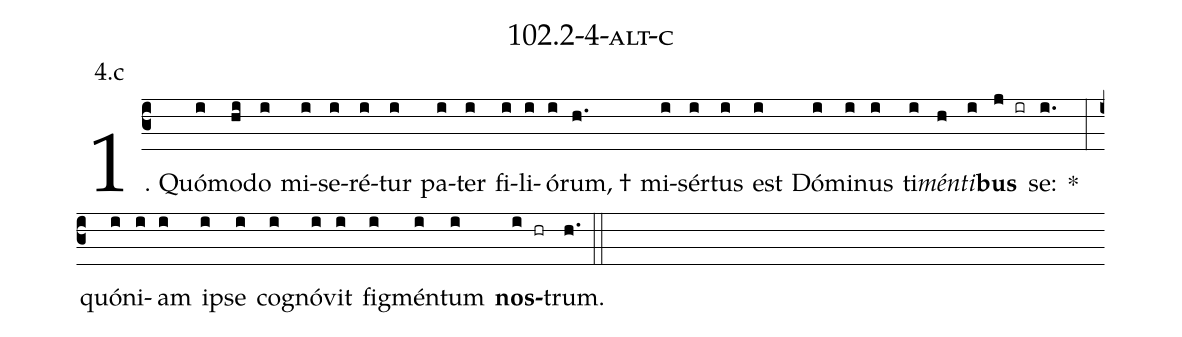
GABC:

name: 102.2-4-alt-c;
annotation: 4.c;
%%
(c3)1. Quó(i)mo(hi)do(i) mi(i)se(i)ré(i)tur(i) pa(i)ter(i) fi(i)li(i)ó(i)rum, †(h.) mi(i)sér(i)tus(i) est(i) Dó(i)mi(i)nus(i) ti(i)<i>mén</i>(h)<i>ti</i>(i)<b>bus</b>(j ir) se:(i.) *(:) quón(i)i(i)am(i) ip(i)se(i) co(i)gnó(i)vit(i) fig(i)mén(i)tum(i) <b>nos</b>(i hr)trum.(h.) (::)
